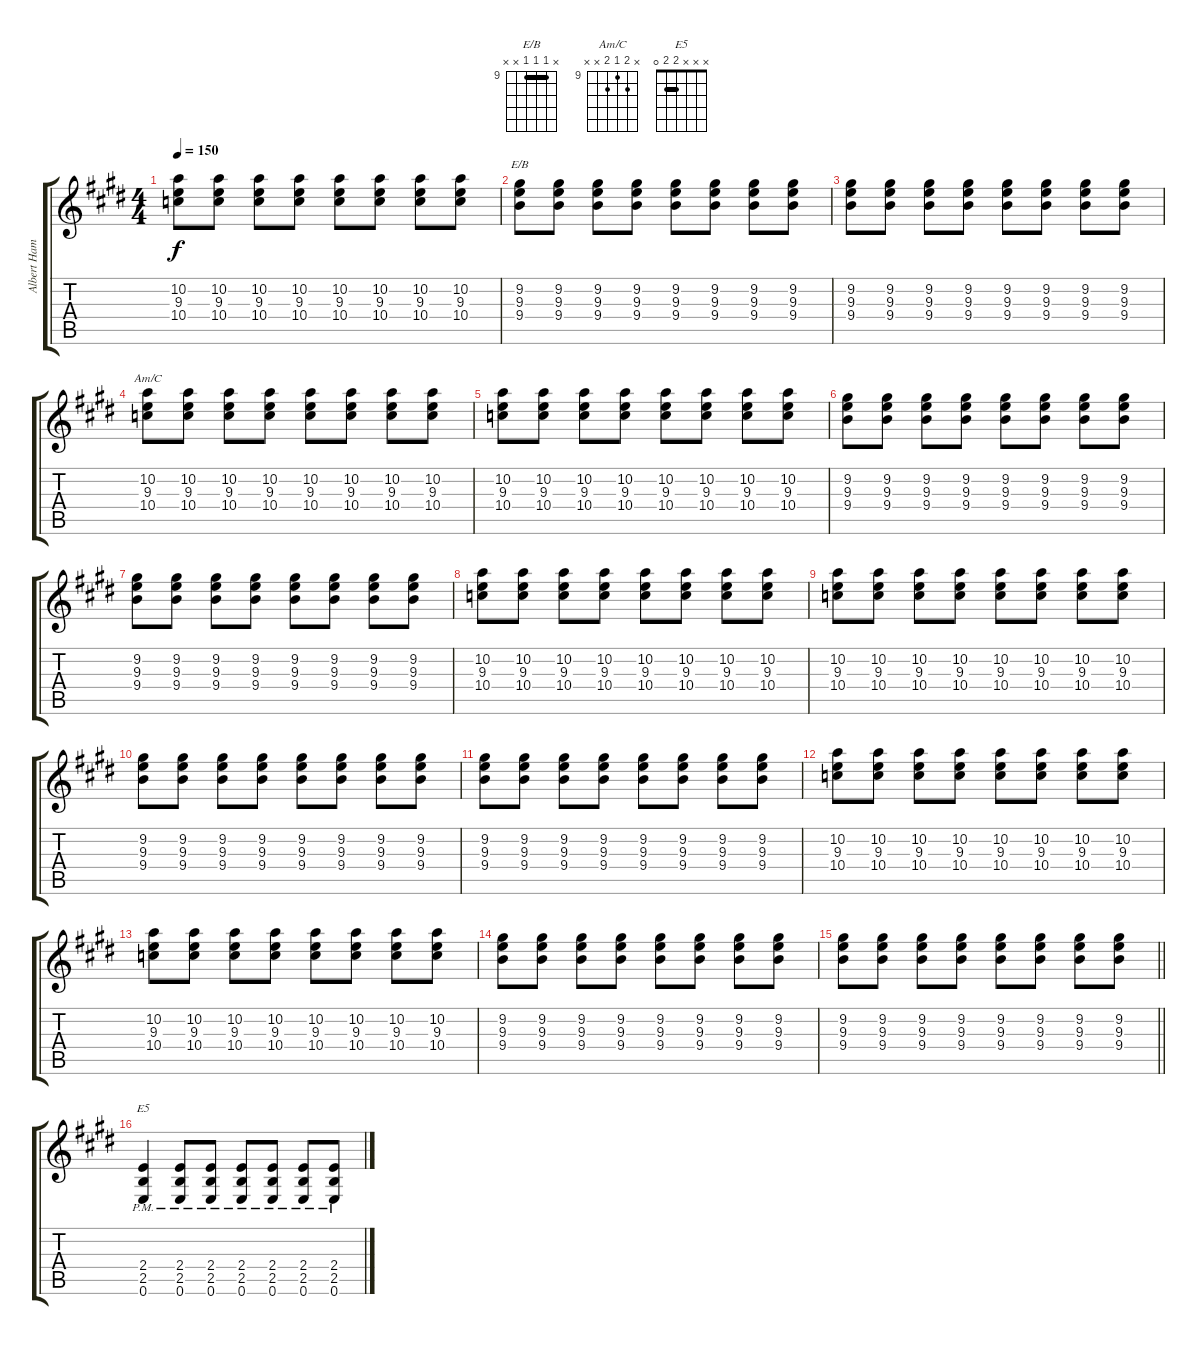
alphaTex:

\track ("Albert Hammond Jr. - Rhythm Guitar" "Albert Ham") {instrument overdrivenguitar}
\staff {score tabs}
\tuning (E4 B3 G3 D3 A2 E2) {hide}
\chord ("E/B" x 9 9 9 x x) {firstfret 9 barre 9}
\chord ("Am/C" x 10 9 10 x x) {firstfret 9}
\chord ("E5" x x x 2 2 0) {barre 2}
\ts (4 4)
\tempo 150
\clef g2
\ks e
(10.2 9.3 10.4).8{dy f} (10.2 9.3 10.4).8 (10.2 9.3 10.4).8 (10.2 9.3 10.4).8 (10.2 9.3 10.4).8 (10.2 9.3 10.4).8 (10.2 9.3 10.4).8 (10.2 9.3 10.4).8 |
(9.2 9.3 9.4).8{ch "E/B"} (9.2 9.3 9.4).8 (9.2 9.3 9.4).8 (9.2 9.3 9.4).8 (9.2 9.3 9.4).8 (9.2 9.3 9.4).8 (9.2 9.3 9.4).8 (9.2 9.3 9.4).8 |
(9.2 9.3 9.4).8 (9.2 9.3 9.4).8 (9.2 9.3 9.4).8 (9.2 9.3 9.4).8 (9.2 9.3 9.4).8 (9.2 9.3 9.4).8 (9.2 9.3 9.4).8 (9.2 9.3 9.4).8 |
(10.2 9.3 10.4).8{ch "Am/C"} (10.2 9.3 10.4).8 (10.2 9.3 10.4).8 (10.2 9.3 10.4).8 (10.2 9.3 10.4).8 (10.2 9.3 10.4).8 (10.2 9.3 10.4).8 (10.2 9.3 10.4).8 |
(10.2 9.3 10.4).8 (10.2 9.3 10.4).8 (10.2 9.3 10.4).8 (10.2 9.3 10.4).8 (10.2 9.3 10.4).8 (10.2 9.3 10.4).8 (10.2 9.3 10.4).8 (10.2 9.3 10.4).8 |
(9.2 9.3 9.4).8 (9.2 9.3 9.4).8 (9.2 9.3 9.4).8 (9.2 9.3 9.4).8 (9.2 9.3 9.4).8 (9.2 9.3 9.4).8 (9.2 9.3 9.4).8 (9.2 9.3 9.4).8 |
(9.2 9.3 9.4).8 (9.2 9.3 9.4).8 (9.2 9.3 9.4).8 (9.2 9.3 9.4).8 (9.2 9.3 9.4).8 (9.2 9.3 9.4).8 (9.2 9.3 9.4).8 (9.2 9.3 9.4).8 |
(10.2 9.3 10.4).8 (10.2 9.3 10.4).8 (10.2 9.3 10.4).8 (10.2 9.3 10.4).8 (10.2 9.3 10.4).8 (10.2 9.3 10.4).8 (10.2 9.3 10.4).8 (10.2 9.3 10.4).8 |
(10.2 9.3 10.4).8 (10.2 9.3 10.4).8 (10.2 9.3 10.4).8 (10.2 9.3 10.4).8 (10.2 9.3 10.4).8 (10.2 9.3 10.4).8 (10.2 9.3 10.4).8 (10.2 9.3 10.4).8 |
(9.2 9.3 9.4).8 (9.2 9.3 9.4).8 (9.2 9.3 9.4).8 (9.2 9.3 9.4).8 (9.2 9.3 9.4).8 (9.2 9.3 9.4).8 (9.2 9.3 9.4).8 (9.2 9.3 9.4).8 |
(9.2 9.3 9.4).8 (9.2 9.3 9.4).8 (9.2 9.3 9.4).8 (9.2 9.3 9.4).8 (9.2 9.3 9.4).8 (9.2 9.3 9.4).8 (9.2 9.3 9.4).8 (9.2 9.3 9.4).8 |
(10.2 9.3 10.4).8 (10.2 9.3 10.4).8 (10.2 9.3 10.4).8 (10.2 9.3 10.4).8 (10.2 9.3 10.4).8 (10.2 9.3 10.4).8 (10.2 9.3 10.4).8 (10.2 9.3 10.4).8 |
(10.2 9.3 10.4).8 (10.2 9.3 10.4).8 (10.2 9.3 10.4).8 (10.2 9.3 10.4).8 (10.2 9.3 10.4).8 (10.2 9.3 10.4).8 (10.2 9.3 10.4).8 (10.2 9.3 10.4).8 |
(9.2 9.3 9.4).8 (9.2 9.3 9.4).8 (9.2 9.3 9.4).8 (9.2 9.3 9.4).8 (9.2 9.3 9.4).8 (9.2 9.3 9.4).8 (9.2 9.3 9.4).8 (9.2 9.3 9.4).8 |
\barLineRight lightlight
(9.2 9.3 9.4).8 (9.2 9.3 9.4).8 (9.2 9.3 9.4).8 (9.2 9.3 9.4).8 (9.2 9.3 9.4).8 (9.2 9.3 9.4).8 (9.2 9.3 9.4).8 (9.2 9.3 9.4).8 |
(2.4{pm} 2.5{pm} 0.6{pm}).4{ch "E5"} (2.4{pm} 2.5{pm} 0.6{pm}).8 (2.4{pm} 2.5{pm} 0.6{pm}).8 (2.4{pm} 2.5{pm} 0.6{pm}).8 (2.4{pm} 2.5{pm} 0.6{pm}).8 (2.4{pm} 2.5{pm} 0.6{pm}).8 (2.4{pm} 2.5{pm} 0.6{pm}).8
